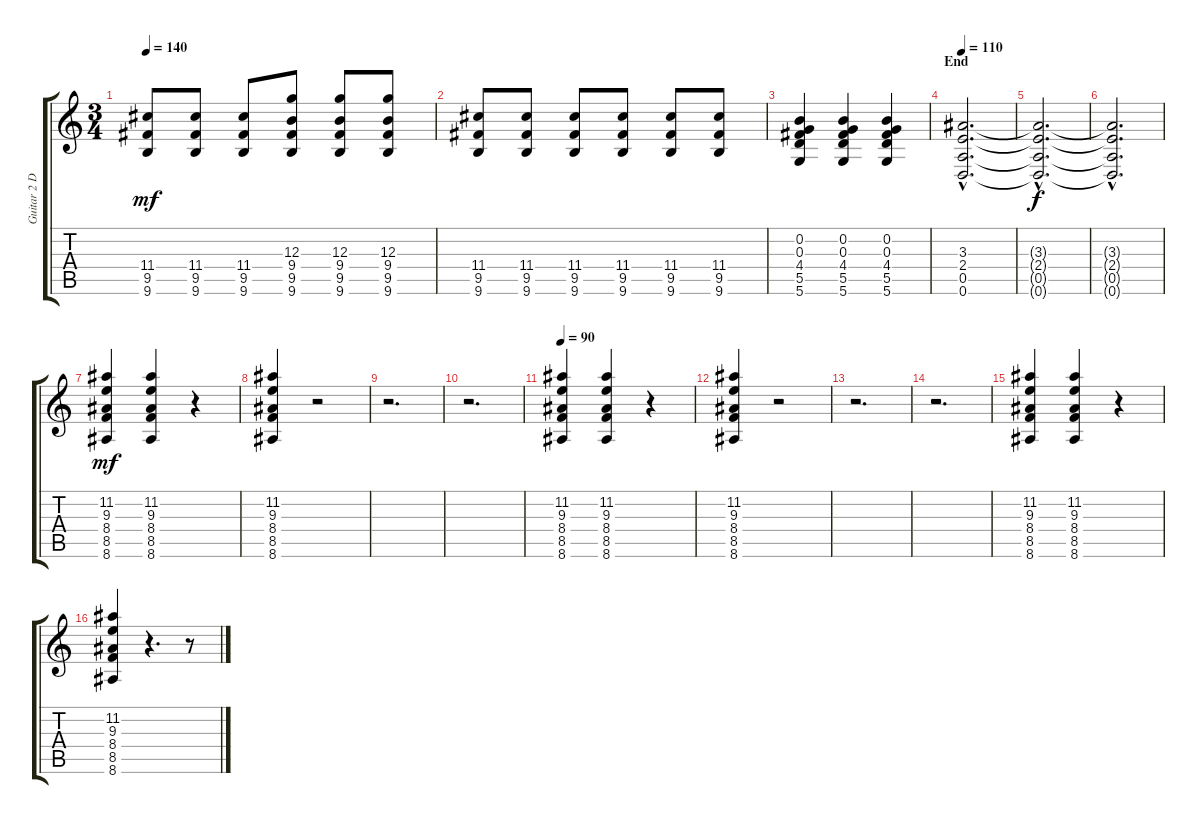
\track ("Guitar 2 Distort" "Guitar 2 D") {instrument overdrivenguitar}
\staff {score tabs}
\tuning (E4 B3 G3 D3 A2 D2) {hide}
\ts (3 4)
\tempo 140
\clef g2
\ks c
(11.4 9.5 9.6).8{dy mf} (11.4 9.5 9.6).8 (11.4 9.5 9.6).8 (12.3 9.4 9.5 9.6).8 (12.3 9.4 9.5 9.6).8 (12.3 9.4 9.5 9.6).8 |
(11.4 9.5 9.6).8 (11.4 9.5 9.6).8 (11.4 9.5 9.6).8 (11.4 9.5 9.6).8 (11.4 9.5 9.6).8 (11.4 9.5 9.6).8 |
(0.2 0.3 4.4 5.5 5.6).4 (0.2 0.3 4.4 5.5 5.6).4 (0.2 0.3 4.4 5.5 5.6).4 |
\section ("" "End")
\tempo 110
(3.3{hac} 2.4{hac} 0.5{hac} 0.6{hac}).2{d} |
(3.3{hac t} 2.4{hac t} 0.5{hac t} 0.6{hac t}).2{d dy f} |
(3.3{hac t} 2.4{hac t} 0.5{hac t} 0.6{hac t}).2{d} |
(11.2 9.3 8.4 8.5 8.6).4{dy mf} (11.2 9.3 8.4 8.5 8.6).4 r.4 |
(11.2 9.3 8.4 8.5 8.6).4 r.2 |
r.2{d} |
r.2{d} |
\tempo 90
(11.2 9.3 8.4 8.5 8.6).4 (11.2 9.3 8.4 8.5 8.6).4 r.4 |
(11.2 9.3 8.4 8.5 8.6).4 r.2 |
r.2{d} |
r.2{d} |
(11.2 9.3 8.4 8.5 8.6).4 (11.2 9.3 8.4 8.5 8.6).4 r.4 |
(11.2 9.3 8.4 8.5 8.6).4 r.4{d} r.8
